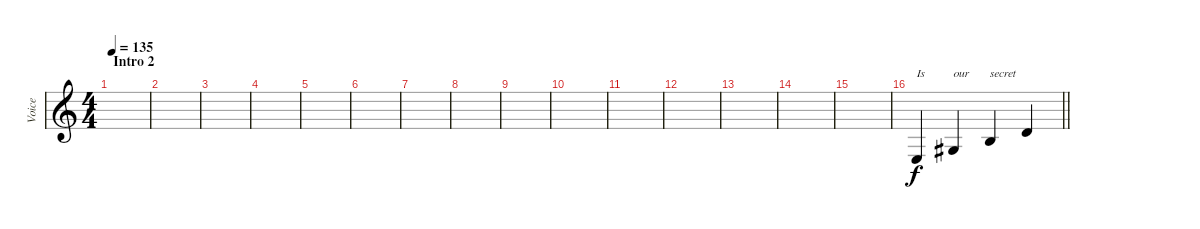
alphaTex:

\track ("Voice" "Voice") {instrument altosax}
\staff {score}
\tuning (E4 B3 G3 D3 A2 E2) {hide}
\ts (4 4)
\section ("" "Intro 2")
\tempo 135
\clef g2
\ks c
|
|
|
|
|
|
|
|
|
|
|
|
|
|
|
\barLineRight lightlight
7.5.4{txt "Is"} 6.4.4{txt "our"} 9.4.4{txt "secret"} 7.3.4
